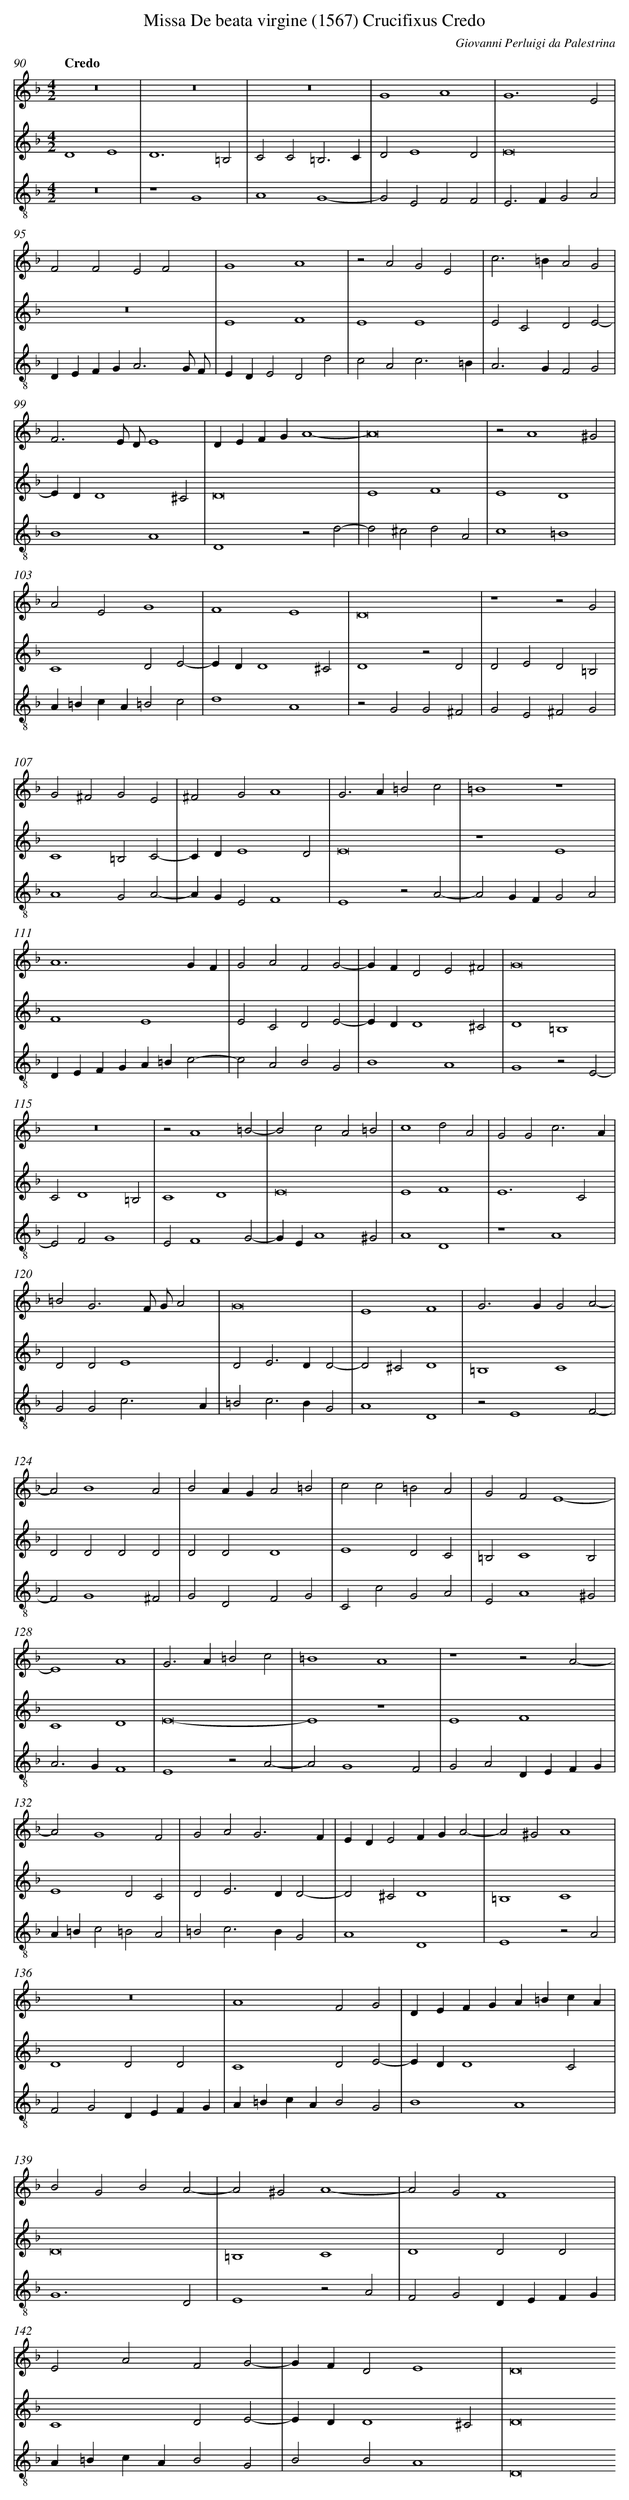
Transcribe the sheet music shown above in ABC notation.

X:1
T: Missa De beata virgine (1567) Crucifixus Credo
C: Giovanni Perluigi da Palestrina
L: 1/4
M: 4/2
Q: "Credo"
V: 1 clef=treble
V: 2 clef=treble
V: 3 clef=treble-8
K: F
[V:1] z8 |
[V:2] D4E4 |
[V:3] z8 |
[V:1] z8 |
[V:2] D6=B,2 |
[V:3] z4G4 |
[V:1] z8 |
[V:2] C2C2=B,3C |
[V:3] A4G4- |
[V:1] G4A4 |
[V:2] D2E4D2 |
[V:3] G2E2F2F2 |
[V:1] G6E2 |
[V:2] E8 |
[V:3] E2>F2G2A2 |
[V:1] F2F2E2F2 |
[V:2] z8 |
[V:3] DEFG2<A2G/ F/ |
[V:1] G4A4 |
[V:2] E4F4 |
[V:3] EDE2D2d2 |
[V:1] z2A2G2E2 |
[V:2] E4E4 |
[V:3] c2A2c3=B |
[V:1] c2>=B2A2G2 |
[V:2] E2C2D2E2- |
[V:3] A2>G2F2G2 |
[V:1] F3E/ D/E4 |
[V:2] EDD4^C2 |
[V:3] B4A4 |
[V:1] DEFGA4- |
[V:2] D8 |
[V:3] D4z2d2- |
[V:1] A8 |
[V:2] E4F4 |
[V:3] d2^c2d2A2 |
[V:1] z2A4^G2 |
[V:2] E4D4 |
[V:3] c4=B4 |
[V:1] A2E2G4 |
[V:2] C4D2E2- |
[V:3] A=BcA=B2c2 |
[V:1] F4E4 |
[V:2] EDD4^C2 |
[V:3] d4A4 |
[V:1] D8 |
[V:2] D4z2D2 |
[V:3] z2G2G2^F2 |
[V:1] z4z2G2 |
[V:2] D2E2D2=B,2 |
[V:3] G2E2^F2G2 |
[V:1] G2^F2G2E2 |
[V:2] C4=B,2C2- |
[V:3] A4G2A2- |
[V:1] ^F2G2A4 |
[V:2] CDE4D2 |
[V:3] AGE2F4 |
[V:1] G2>A2=B2c2 |
[V:2] E8 |
[V:3] E4z2A2- |
[V:1] =B4z4 |
[V:2] z4E4 |
[V:3] A2GFG2A2 |
[V:1] A6GF |
[V:2] F4E4 |
[V:3] DEFGA=Bc2- |
[V:1] G2A2F2G2- |
[V:2] E2C2D2E2- |
[V:3] c2A2B2G2 |
[V:1] GFD2E2^F2 |
[V:2] EDD4^C2 |
[V:3] B4A4 |
[V:1] G8 |
[V:2] D4=B,4 |
[V:3] G4z2E2- |
[V:1] z8 |
[V:2] C2D4=B,2 |
[V:3] E2F2G4 |
[V:1] z2A4=B2- |
[V:2] C4D4 |
[V:3] E2F4G2- |
[V:1] B2c2A2=B2 |
[V:2] E8 |
[V:3] GEA4^G2 |
[V:1] c4d2A2 |
[V:2] E4F4 |
[V:3] A4D4 |
[V:1] G2G2c3A |
[V:2] E6C2 |
[V:3] z4A4 |
[V:1] =B2G3F/ G/A2 |
[V:2] D2D2E4 |
[V:3] G2G2c3A |
[V:1] G8 |
[V:2] D2E2>D2D2- |
[V:3] =B2c2>B2G2 |
[V:1] E4F4 |
[V:2] D2^C2D4 |
[V:3] A4D4 |
[V:1] G2>G2G2A2- |
[V:2] =B,4C4 |
[V:3] z2E4F2- |
[V:1] A2B4A2 |
[V:2] D2D2D2D2 |
[V:3] F2G4^F2 |
[V:1] B2AGA2=B2 |
[V:2] D2D2D4 |
[V:3] G2D2F2G2 |
[V:1] c2c2=B2A2 |
[V:2] E4D2C2 |
[V:3] C2c2G2A2 |
[V:1] G2F2E4- |
[V:2] =B,2C4B,2 |
[V:3] E2A4^G2 |
[V:1] E4A4 |
[V:2] C4D4 |
[V:3] A2>G2F4 |
[V:1] G2>A2=B2c2 |
[V:2] E8- |
[V:3] E4z2A2- |
[V:1] =B4A4 |
[V:2] E4z4 |
[V:3] A2G4F2 |
[V:1] z4z2A2- |
[V:2] E4F4 |
[V:3] G2A2DEFG |
[V:1] A2G4F2 |
[V:2] E4D2C2 |
[V:3] A=Bc2=B2A2 |
[V:1] G2A2G3F |
[V:2] D2E2>D2D2- |
[V:3] =B2c2>B2G2 |
[V:1] EDE2FGA2- |
[V:2] D2^C2D4 |
[V:3] A4D4 |
[V:1] A2^G2A4 |
[V:2] =B,4C4 |
[V:3] E4z2A2 |
[V:1] z8 |
[V:2] D4D2D2 |
[V:3] F2G2DEFG |
[V:1] A4F2G2 |
[V:2] C4D2E2- |
[V:3] A=BcAB2G2 |
[V:1] DEFGA=BcA |
[V:2] EDD4C2 |
[V:3] B4A4 |
[V:1] B2G2B2A2- |
[V:2] D8 |
[V:3] G6D2 |
[V:1] A2^G2A4- |
[V:2] =B,4C4 |
[V:3] E4z2A2 |
[V:1] A2G2F4 |
[V:2] D4D2D2 |
[V:3] F2G2DEFG |
[V:1] E2A2F2G2- |
[V:2] C4D2E2- |
[V:3] A=BcAB2G2 |
[V:1] GFD2E4 |
[V:2] EDD4^C2 |
[V:3] B2B2A4 |
[V:1] D8
[V:2] D8
[V:3] D8
